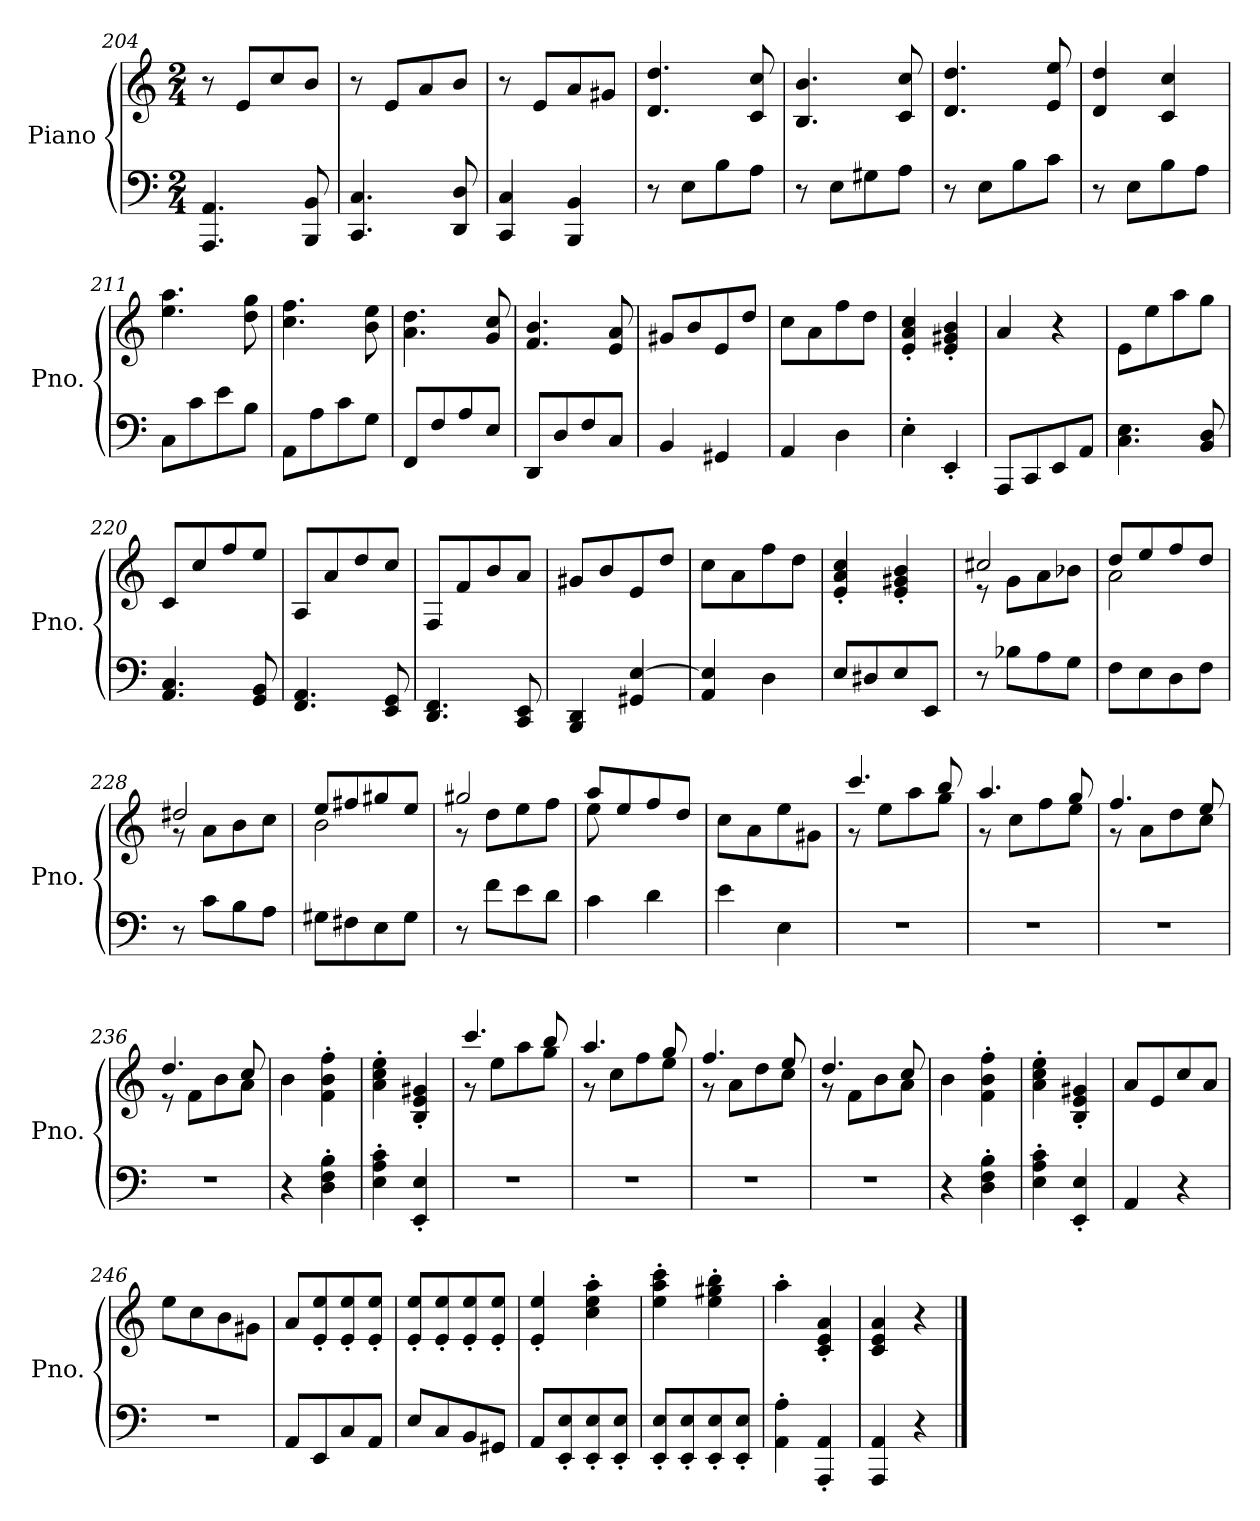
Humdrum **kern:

**kern	**kern
*part1	*part1
*staff2	*staff1
*I"Piano	*
*I'Pno.	*
*clefF4	*clefG2
*k[]	*k[]
*M2/4	*M2/4
=204	=204
4.AAA/ 4.AA/	8r
.	8e/L
.	8cc/
8BBB/ 8BB/	8b/J
=205	=205
4.CC/ 4.C/	8r
.	8e/L
.	8a/
8DD/ 8D/	8b/J
=206	=206
4CC/ 4C/	8r
.	8e/L
4BBB/ 4BB/	8a/
.	8g#X/J
=207	=207
8r	4.d/ 4.dd/
8E\L	.
8B\	.
8A\J	8c/ 8cc/
=208	=208
8r	4.B/ 4.b/
8E\L	.
8G#X\	.
8A\J	8c/ 8cc/
=209	=209
8r	4.d/ 4.dd/
8E\L	.
8B\	.
8c\J	8e/ 8ee/
=210	=210
8r	4d/ 4dd/
8E\L	.
8B\	4c/ 4cc/
8A\J	.
=211	=211
8C\L	4.ee\ 4.aa\
8c\	.
8e\	.
8B\J	8dd\ 8gg\
=212	=212
8AA\L	4.cc\ 4.ff\
8A\	.
8c\	.
8G\J	8b\ 8ee\
=213	=213
8FF/L	4.a\ 4.dd\
8F/	.
8A/	.
8E/J	8g/ 8cc/
=214	=214
8DD/L	4.f/ 4.b/
8D/	.
8F/	.
8C/J	8e/ 8a/
=215	=215
4BB/	8g#X/L
.	8b/
4GG#X/	8e/
.	8dd/J
=216	=216
4AA/	8cc\L
.	8a\
4D\	8ff\
.	8dd\J
=217	=217
4E'\	4e/' 4a/' 4cc/'
4EE'/	4e/' 4g#X/' 4b/'
=218	=218
8AAA/L	4a/
8CC/	.
8EE/	4r
8AA/J	.
=219	=219
4.C\ 4.E\	8e\L
.	8ee\
.	8aa\
8BB/ 8D/	8gg\J
=220	=220
4.AA/ 4.C/	8c/L
.	8cc/
.	8ff/
8GG/ 8BB/	8ee/J
=221	=221
4.FF/ 4.AA/	8A/L
.	8a/
.	8dd/
8EE/ 8GG/	8cc/J
=222	=222
4.DD/ 4.FF/	8F/L
.	8f/
.	8b/
8CC/ 8EE/	8a/J
=223	=223
4BBB/ 4DD/	8g#X/L
.	8b/
4GG#X/ [4E/	8e/
.	8dd/J
=224	=224
4AA/ 4E/]	8cc\L
.	8a\
4D\	8ff\
.	8dd\J
=225	=225
8E/L	4e/' 4a/' 4cc/'
8D#X/	.
8E/	4e/' 4g#X/' 4b/'
8EE/J	.
=226	=226
*	*^
8r	2cc#X/	8r
8B-X\L	.	8g\L
8A\	.	8a\
8G\J	.	8b-X\J
=227	=227	=227
8F\L	8dd/L	2a\
8E\	8ee/	.
8D\	8ff/	.
8F\J	8dd/J	.
=228	=228	=228
8r	2dd#X/	8r
8c\L	.	8a\L
8B\	.	8b\
8A\J	.	8cc\J
=229	=229	=229
8G#X\L	8ee/L	2b\
8F#X\	8ff#X/	.
8E\	8gg#X/	.
8G#\J	8ee/J	.
=230	=230	=230
8r	2gg#X/	8r
8f\L	.	8dd\L
8e\	.	8ee\
8d\J	.	8ff\J
=231	=231	=231
4c\	8aa/L	8ee\
.	8ee/	8ryy
4d\	8ff/	4ryy
.	8dd/J	.
*	*v	*v
=232	=232
4e\	8cc\L
.	8a\
4E\	8ee\
.	8g#X\J
=233	=233
*	*^
2r	4.ccc/	8r
.	.	8ee\L
.	.	8aa\
.	8bb/	8gg\J
=234	=234	=234
2r	4.aa/	8r
.	.	8cc\L
.	.	8ff\
.	8gg/	8ee\J
=235	=235	=235
2r	4.ff/	8r
.	.	8a\L
.	.	8dd\
.	8ee/	8cc\J
=236	=236	=236
2r	4.dd/	8r
.	.	8f\L
.	.	8b\
.	8cc/	8a\J
*	*v	*v
=237	=237
4r	4b\
4D\' 4F\' 4B\'	4f\' 4b\' 4ff\'
=238	=238
4E\' 4A\' 4c\'	4a\' 4cc\' 4ee\'
4EE/' 4E/'	4B/' 4e/' 4g#X/'
=239	=239
*	*^
2r	4.ccc/	8r
.	.	8ee\L
.	.	8aa\
.	8bb/	8gg\J
=240	=240	=240
2r	4.aa/	8r
.	.	8cc\L
.	.	8ff\
.	8gg/	8ee\J
=241	=241	=241
2r	4.ff/	8r
.	.	8a\L
.	.	8dd\
.	8ee/	8cc\J
=242	=242	=242
2r	4.dd/	8r
.	.	8f\L
.	.	8b\
.	8cc/	8a\J
*	*v	*v
=243	=243
4r	4b\
4D\' 4F\' 4B\'	4f\' 4b\' 4ff\'
=244	=244
4E\' 4A\' 4c\'	4a\' 4cc\' 4ee\'
4EE/' 4E/'	4B/' 4e/' 4g#X/'
=245	=245
4AA/	8a/L
.	8e/
4r	8cc/
.	8a/J
=246	=246
2r	8ee\L
.	8cc\
.	8b\
.	8g#X\J
=247	=247
8AA/L	8a/L
8EE/	8e/' 8ee/'
8C/	8e/' 8ee/'
8AA/J	8e/' 8ee/'J
=248	=248
8E/L	8e/' 8ee/'L
8C/	8e/' 8ee/'
8BB/	8e/' 8ee/'
8GG#X/J	8e/' 8ee/'J
=249	=249
8AA/L	4e/' 4ee/'
8EE/' 8E/'	.
8EE/' 8E/'	4cc\' 4ee\' 4aa\'
8EE/' 8E/'J	.
=250	=250
8EE/' 8E/'L	4ee\' 4aa\' 4ccc\'
8EE/' 8E/'	.
8EE/' 8E/'	4ee\' 4gg#X\' 4bb\'
8EE/' 8E/'J	.
=251	=251
4AA\' 4A\'	4aa'\
4AAA/' 4AA/'	4c/' 4e/' 4a/'
=252	=252
4AAA/ 4AA/	4c/ 4e/ 4a/
4r	4r
==	==
*-	*-
